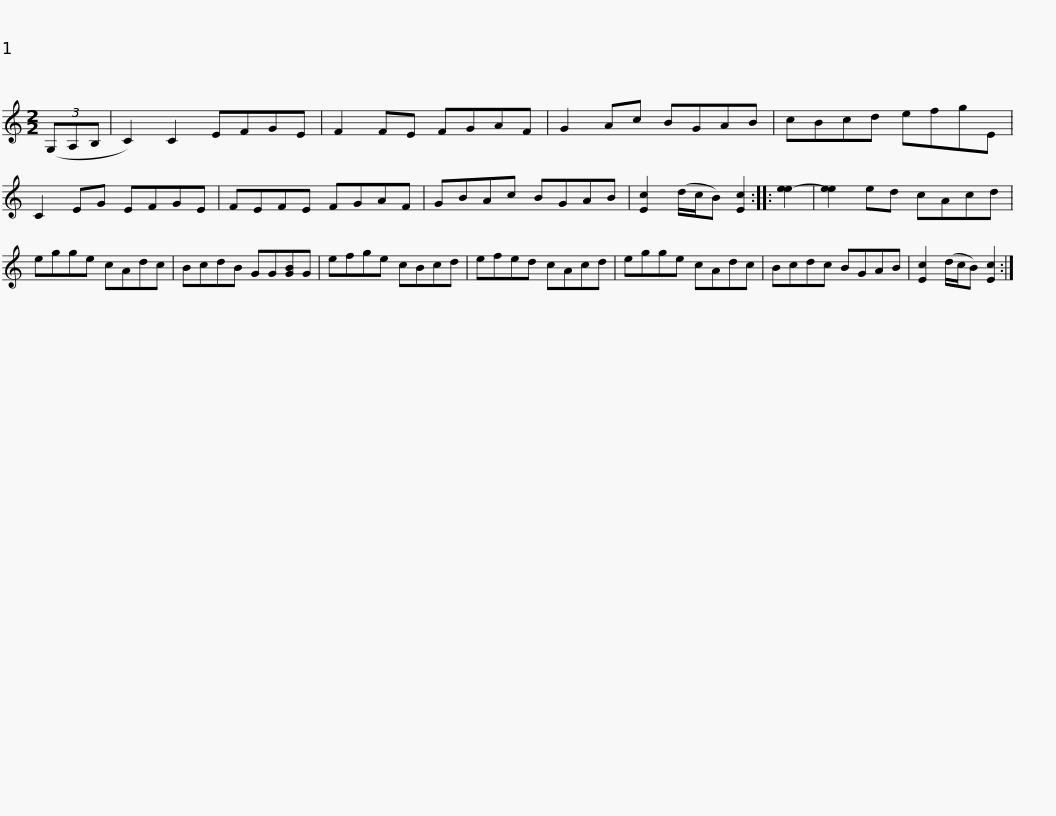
X:1
L:1/8
M:2/2
I:linebreak $
K:C
V:1 treble
V:1
 (3(G,A,B, | C2) C2 EFGE | F2 FE FGAF | G2 Ac BGAB | cBcd efgE | %5
 C2 EG EFGE |$ FEFE FGAF | GBAc BGAB | [Ec]2 (d/c/B) [Ec]2 :: [ee-]2 | %10
 [ee]2 ed cAcd | egge cAdc |$ BcdB GG[GB]G | efge cBcd | efed cAcd | %15
 egge cAdc | Bcdc BGAB | [Ec]2 (d/c/B) [Ec]2 :| %18
